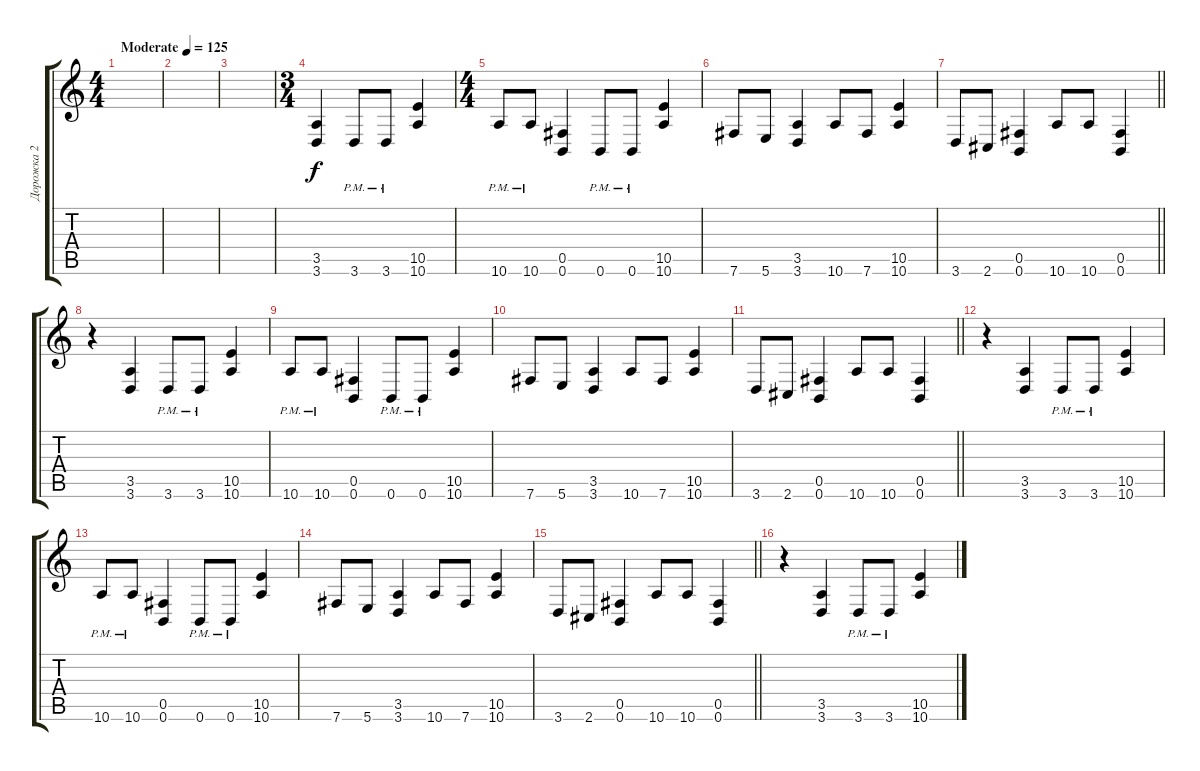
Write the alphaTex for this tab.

\track ("Дорожка 2" "Дорожка 2") {instrument distortionguitar}
\staff {score tabs}
\tuning (Db4 Ab3 E3 B2 Gb2 B1) {hide}
\ts (4 4)
\tempo (125 "Moderate")
\clef g2
\ks c
|
|
|
\ts (3 4)
(3.5 3.6).4 3.6{pm}.8 3.6{pm}.8 (10.5 10.6).4 |
\ts (4 4)
10.6{pm}.8 10.6{pm}.8 (0.5 0.6).4 0.6{pm}.8 0.6{pm}.8 (10.5 10.6).4 |
7.6.8 5.6.8 (3.5 3.6).4 10.6.8 7.6.8 (10.5 10.6).4 |
\barLineRight lightlight
3.6.8 2.6.8 (0.5 0.6).4 10.6.8 10.6.8 (0.5 0.6).4 |
r.4 (3.5 3.6).4 3.6{pm}.8 3.6{pm}.8 (10.5 10.6).4 |
10.6{pm}.8 10.6{pm}.8 (0.5 0.6).4 0.6{pm}.8 0.6{pm}.8 (10.5 10.6).4 |
7.6.8 5.6.8 (3.5 3.6).4 10.6.8 7.6.8 (10.5 10.6).4 |
\barLineRight lightlight
3.6.8 2.6.8 (0.5 0.6).4 10.6.8 10.6.8 (0.5 0.6).4 |
r.4 (3.5 3.6).4 3.6{pm}.8 3.6{pm}.8 (10.5 10.6).4 |
10.6{pm}.8 10.6{pm}.8 (0.5 0.6).4 0.6{pm}.8 0.6{pm}.8 (10.5 10.6).4 |
7.6.8 5.6.8 (3.5 3.6).4 10.6.8 7.6.8 (10.5 10.6).4 |
\barLineRight lightlight
3.6.8 2.6.8 (0.5 0.6).4 10.6.8 10.6.8 (0.5 0.6).4 |
r.4 (3.5 3.6).4 3.6{pm}.8 3.6{pm}.8 (10.5 10.6).4
